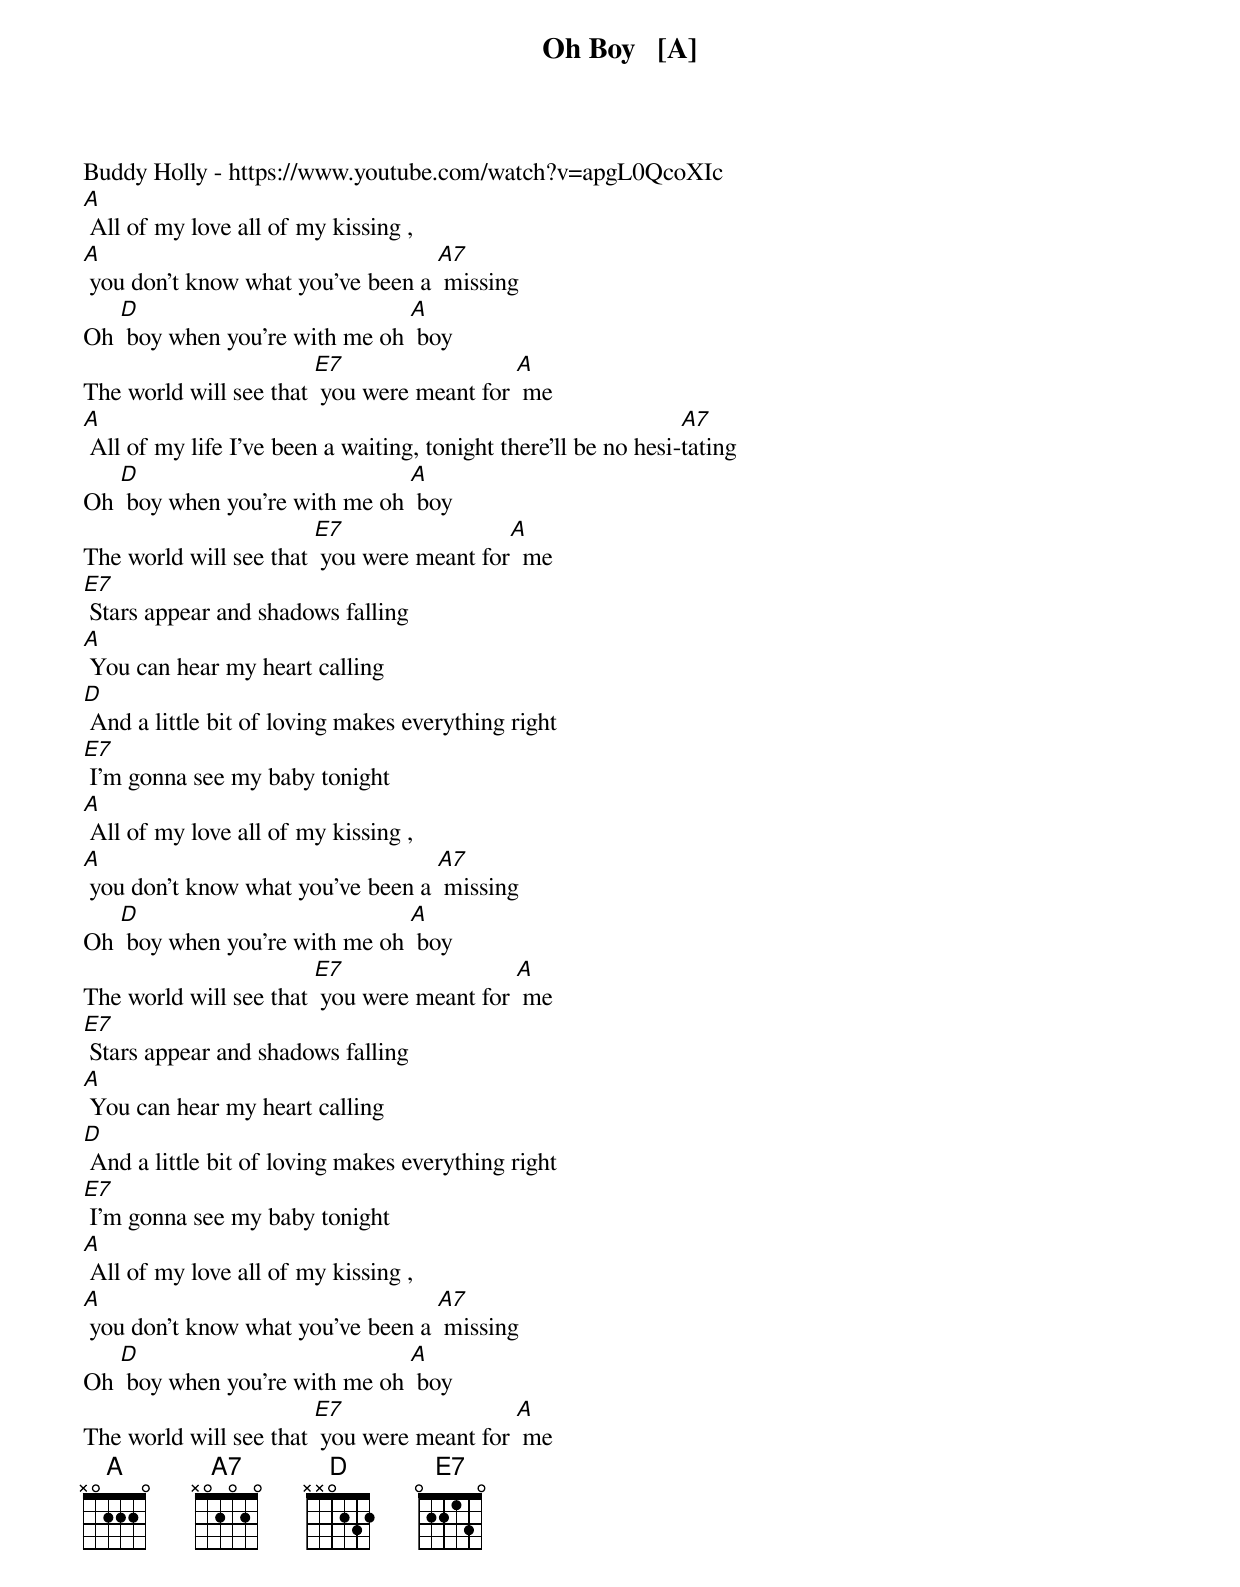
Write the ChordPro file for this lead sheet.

{t: Oh Boy   [A] }
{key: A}
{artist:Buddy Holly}
Buddy Holly - https://www.youtube.com/watch?v=apgL0QcoXIc
{c: }
[A] All of my love all of my kissing ,
[A] you don't know what you've been a [A7] missing
Oh [D] boy when you're with me oh [A] boy
The world will see that [E7] you were meant for [A] me
{c: }
[A] All of my life I've been a waiting, tonight there'll be no hesi-[A7]tating
Oh [D] boy when you're with me oh [A] boy
The world will see that [E7] you were meant for[A]  me
{c: }
[E7] Stars appear and shadows falling
[A] You can hear my heart calling
[D] And a little bit of loving makes everything right
[E7] I'm gonna see my baby tonight
{c: }
[A] All of my love all of my kissing ,
[A] you don't know what you've been a [A7] missing
Oh [D] boy when you're with me oh [A] boy
The world will see that [E7] you were meant for [A] me
{c: }
[E7] Stars appear and shadows falling
[A] You can hear my heart calling
[D] And a little bit of loving makes everything right
[E7] I'm gonna see my baby tonight
{c: }
[A] All of my love all of my kissing ,
[A] you don't know what you've been a [A7] missing
Oh [D] boy when you're with me oh [A] boy
The world will see that [E7] you were meant for [A] me
{c: }
